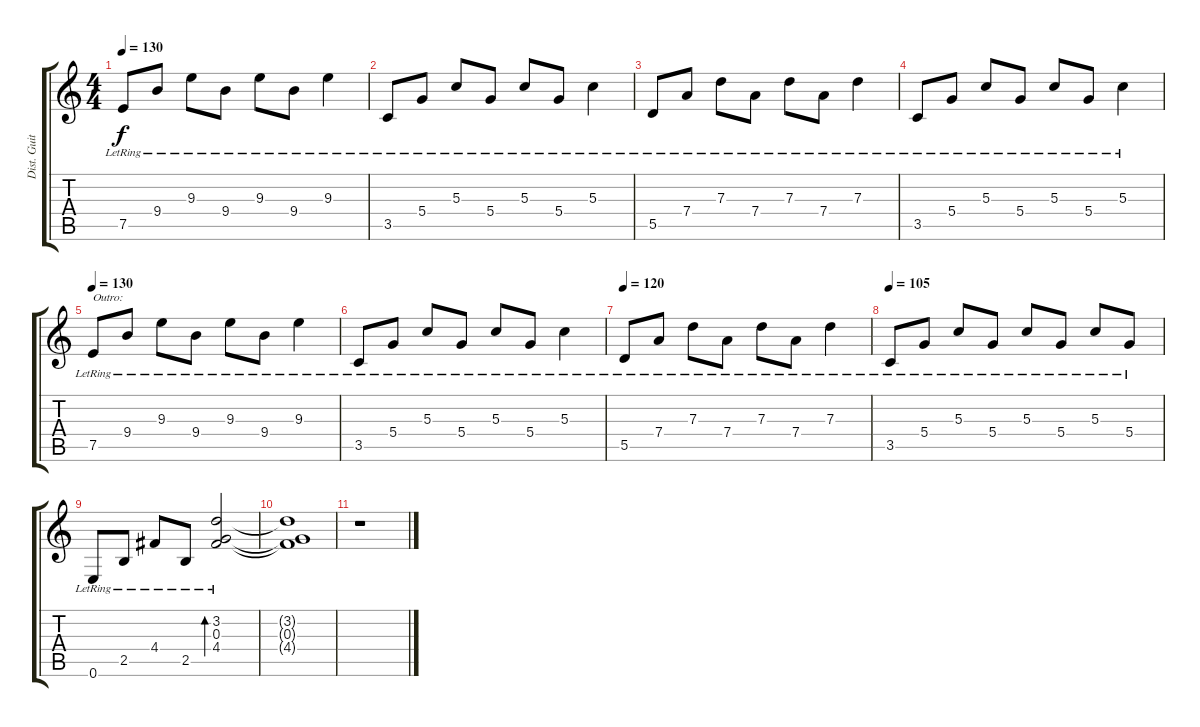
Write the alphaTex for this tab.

\track ("Dist. Guitar 2" "Dist. Guit") {instrument distortionguitar}
\staff {score tabs}
\tuning (E4 B3 G3 D3 A2 E2) {hide}
\ts (4 4)
\tempo 130
\clef g2
\ks c
7.5{lr}.8{dy f} 9.4{lr}.8 9.3{lr}.8 9.4{lr}.8 9.3{lr}.8 9.4{lr}.8 9.3{lr}.4 |
3.5{lr}.8 5.4{lr}.8 5.3{lr}.8 5.4{lr}.8 5.3{lr}.8 5.4{lr}.8 5.3{lr}.4 |
5.5{lr}.8 7.4{lr}.8 7.3{lr}.8 7.4{lr}.8 7.3{lr}.8 7.4{lr}.8 7.3{lr}.4 |
3.5{lr}.8 5.4{lr}.8 5.3{lr}.8 5.4{lr}.8 5.3{lr}.8 5.4{lr}.8 5.3{lr}.4 |
\tempo 130
7.5{lr}.8{txt "Outro:" volume 10 instrument electricguitarjazz} 9.4{lr}.8 9.3{lr}.8 9.4{lr}.8 9.3{lr}.8 9.4{lr}.8 9.3{lr}.4 |
3.5{lr}.8 5.4{lr}.8 5.3{lr}.8 5.4{lr}.8 5.3{lr}.8 5.4{lr}.8 5.3{lr}.4 |
\tempo 120
5.5{lr}.8 7.4{lr}.8 7.3{lr}.8 7.4{lr}.8 7.3{lr}.8 7.4{lr}.8 7.3{lr}.4 |
\tempo 105
3.5{lr}.8 5.4{lr}.8 5.3{lr}.8 5.4{lr}.8 5.3{lr}.8 5.4{lr}.8 5.3{lr}.8 5.4{lr}.8 |
0.6{lr}.8 2.5{lr}.8 4.4{lr}.8 2.5{lr}.8 (3.2{lr} 0.3{lr} 4.4{lr}).2{bd 480} |
(3.2{t} 0.3{t} 4.4{t}).1 |
r.1
